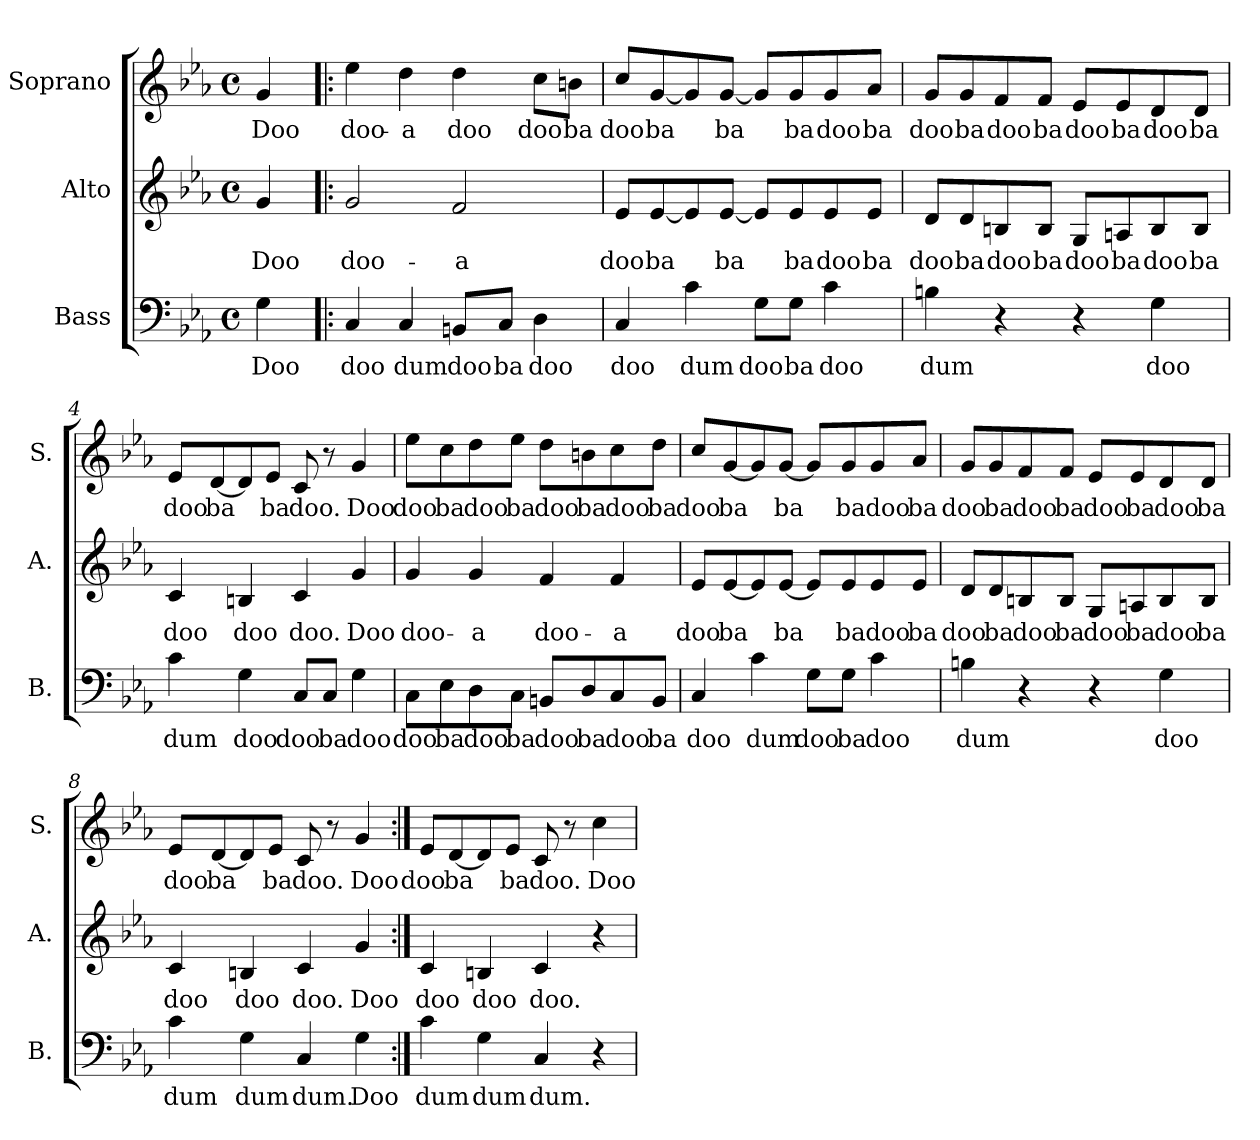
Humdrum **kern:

**kern	**text	**kern	**text	**kern	**text
*part3	*part3	*part2	*part2	*part1	*part1
*staff3	*staff3	*staff2	*staff2	*staff1	*staff1
*I"Bass	*	*I"Alto	*	*I"Soprano	*
*I'B.	*	*I'A.	*	*I'S.	*
*clefF4	*	*clefG2	*	*clefG2	*
*k[b-e-a-]	*	*k[b-e-a-]	*	*k[b-e-a-]	*
*M4/4	*	*M4/4	*	*M4/4	*
*met(c)	*	*met(c)	*	*met(c)	*
*MM100	*	*MM100	*	*MM100	*
=	=	=	=	=	=
!	!LO:LY:b	!	!LO:LY:b	!	!LO:LY:b
4G\	Doo	4g/	Doo	4g/	Doo
=1!|:	=1!|:	=1!|:	=1!|:	=1!|:	=1!|:
!	!LO:LY:b	!	!LO:LY:b	!	!LO:LY:b
4C/	doo	2g/	doo-	4ee-\	doo-
!	!LO:LY:b	!	!	!	!LO:LY:b
4C/	dum	.	.	4dd\	-a
!	!LO:LY:b	!	!LO:LY:b	!	!LO:LY:b
8BBn/L	doo	2f/	-a	4dd\	doo
!	!LO:LY:b	!	!	!	!
8C/J	ba	.	.	.	.
!	!LO:LY:b	!	!	!	!LO:LY:b
4D\	doo	.	.	8cc\L	doo
!	!	!	!	!	!LO:LY:b
.	.	.	.	8bn\J	ba
=2	=2	=2	=2	=2	=2
!	!LO:LY:b	!	!LO:LY:b	!	!LO:LY:b
4C/	doo	8e-/L	doo	8cc/L	doo
!	!	!	!LO:LY:b	!	!LO:LY:b
.	.	[8e-/	ba	[8g/	ba
!	!LO:LY:b	!	!	!	!
4c\	dum	8e-/]	.	8g/]	.
!	!	!	!LO:LY:b	!	!LO:LY:b
.	.	[8e-/J	ba	[8g/J	ba
!	!LO:LY:b	!	!	!	!
8G\L	doo	8e-/L]	.	8g/L]	.
!	!LO:LY:b	!	!LO:LY:b	!	!LO:LY:b
8G\J	ba	8e-/	ba	8g/	ba
!	!LO:LY:b	!	!LO:LY:b	!	!LO:LY:b
4c\	doo	8e-/	doo	8g/	doo
!	!	!	!LO:LY:b	!	!LO:LY:b
.	.	8e-/J	ba	8a-/J	ba
!!LO:LB:g=z
=3	=3	=3	=3	=3	=3
!	!LO:LY:b	!	!LO:LY:b	!	!LO:LY:b
4Bn\	dum	8d/L	doo	8g/L	doo
!	!	!	!LO:LY:b	!	!LO:LY:b
.	.	8d/	ba	8g/	ba
!	!	!	!LO:LY:b	!	!LO:LY:b
4r	.	8Bn/	doo	8f/	doo
!	!	!	!LO:LY:b	!	!LO:LY:b
.	.	8B/J	ba	8f/J	ba
!	!	!	!LO:LY:b	!	!LO:LY:b
4r	.	8G/L	doo	8e-/L	doo
!	!	!	!LO:LY:b	!	!LO:LY:b
.	.	8An/	ba	8e-/	ba
!	!LO:LY:b	!	!LO:LY:b	!	!LO:LY:b
4G\	doo	8B/	doo	8d/	doo
!	!	!	!LO:LY:b	!	!LO:LY:b
.	.	8B/J	ba	8d/J	ba
=4	=4	=4	=4	=4	=4
!	!LO:LY:b	!	!LO:LY:b	!	!LO:LY:b
4c\	dum	4c/	doo	8e-/L	doo
!	!	!	!	!	!LO:LY:b
.	.	.	.	[8d/	ba
!	!LO:LY:b	!	!LO:LY:b	!	!
4G\	doo	4Bn/	doo	8d/]	.
!	!	!	!	!	!LO:LY:b
.	.	.	.	8e-/J	ba
!	!LO:LY:b	!	!LO:LY:b	!	!LO:LY:b
8C/L	doo	4c/	doo.	8c/	doo.
!	!LO:LY:b	!	!	!	!
8C/J	ba	.	.	8r	.
!	!LO:LY:b	!	!LO:LY:b	!	!LO:LY:b
4G\	doo	4g/	Doo	4g/	Doo
=5	=5	=5	=5	=5	=5
!	!LO:LY:b	!	!LO:LY:b	!	!LO:LY:b
8C\L	doo	4g/	doo-	8ee-\L	doo
!	!LO:LY:b	!	!	!	!LO:LY:b
8E-\	ba	.	.	8cc\	ba
!	!LO:LY:b	!	!LO:LY:b	!	!LO:LY:b
8D\	doo	4g/	-a	8dd\	doo
!	!LO:LY:b	!	!	!	!LO:LY:b
8C\J	ba	.	.	8ee-\J	ba
!	!LO:LY:b	!	!LO:LY:b	!	!LO:LY:b
8BBn/L	doo	4f/	doo-	8dd\L	doo
!	!LO:LY:b	!	!	!	!LO:LY:b
8D/	ba	.	.	8bn\	ba
!	!LO:LY:b	!	!LO:LY:b	!	!LO:LY:b
8C/	doo	4f/	-a	8cc\	doo
!	!LO:LY:b	!	!	!	!LO:LY:b
8BB/J	ba	.	.	8dd\J	ba
!!LO:LB:g=z
=6	=6	=6	=6	=6	=6
!	!LO:LY:b	!	!LO:LY:b	!	!LO:LY:b
4C/	doo	8e-/L	doo	8cc/L	doo
!	!	!	!LO:LY:b	!	!LO:LY:b
.	.	[8e-/	ba	[8g/	ba
!	!LO:LY:b	!	!	!	!
4c\	dum	8e-/]	.	8g/]	.
!	!	!	!LO:LY:b	!	!LO:LY:b
.	.	[8e-/J	ba	[8g/J	ba
!	!LO:LY:b	!	!	!	!
8G\L	doo	8e-/L]	.	8g/L]	.
!	!LO:LY:b	!	!LO:LY:b	!	!LO:LY:b
8G\J	ba	8e-/	ba	8g/	ba
!	!LO:LY:b	!	!LO:LY:b	!	!LO:LY:b
4c\	doo	8e-/	doo	8g/	doo
!	!	!	!LO:LY:b	!	!LO:LY:b
.	.	8e-/J	ba	8a-/J	ba
=7	=7	=7	=7	=7	=7
!	!LO:LY:b	!	!LO:LY:b	!	!LO:LY:b
4Bn\	dum	8d/L	doo	8g/L	doo
!	!	!	!LO:LY:b	!	!LO:LY:b
.	.	8d/	ba	8g/	ba
!	!	!	!LO:LY:b	!	!LO:LY:b
4r	.	8Bn/	doo	8f/	doo
!	!	!	!LO:LY:b	!	!LO:LY:b
.	.	8B/J	ba	8f/J	ba
!	!	!	!LO:LY:b	!	!LO:LY:b
4r	.	8G/L	doo	8e-/L	doo
!	!	!	!LO:LY:b	!	!LO:LY:b
.	.	8An/	ba	8e-/	ba
!	!LO:LY:b	!	!LO:LY:b	!	!LO:LY:b
4G\	doo	8B/	doo	8d/	doo
!	!	!	!LO:LY:b	!	!LO:LY:b
.	.	8B/J	ba	8d/J	ba
=8	=8	=8	=8	=8	=8
!	!LO:LY:b	!	!LO:LY:b	!	!LO:LY:b
4c\	dum	4c/	doo	8e-/L	doo
!	!	!	!	!	!LO:LY:b
.	.	.	.	[8d/	ba
!	!LO:LY:b	!	!LO:LY:b	!	!
4G\	dum	4Bn/	doo	8d/]	.
!	!	!	!	!	!LO:LY:b
.	.	.	.	8e-/J	ba
!	!LO:LY:b	!	!LO:LY:b	!	!LO:LY:b
4C/	dum.	4c/	doo.	8c/	doo.
.	.	.	.	8r	.
!	!LO:LY:b	!	!LO:LY:b	!	!LO:LY:b
4G\	Doo	4g/	Doo	4g/	Doo
!!LO:PB:g=z
=9:|!	=9:|!	=9:|!	=9:|!	=9:|!	=9:|!
!	!LO:LY:b	!	!LO:LY:b	!	!LO:LY:b
4c\	dum	4c/	doo	8e-/L	doo
!	!	!	!	!	!LO:LY:b
.	.	.	.	[8d/	ba
!	!LO:LY:b	!	!LO:LY:b	!	!
4G\	dum	4Bn/	doo	8d/]	.
!	!	!	!	!	!LO:LY:b
.	.	.	.	8e-/J	ba
!	!LO:LY:b	!	!LO:LY:b	!	!LO:LY:b
4C/	dum.	4c/	doo.	8c/	doo.
.	.	.	.	8r	.
!	!	!	!	!	!LO:LY:b
4r	.	4r	.	4cc\	Doo
=	=	=	=	=	=
*-	*-	*-	*-	*-	*-
